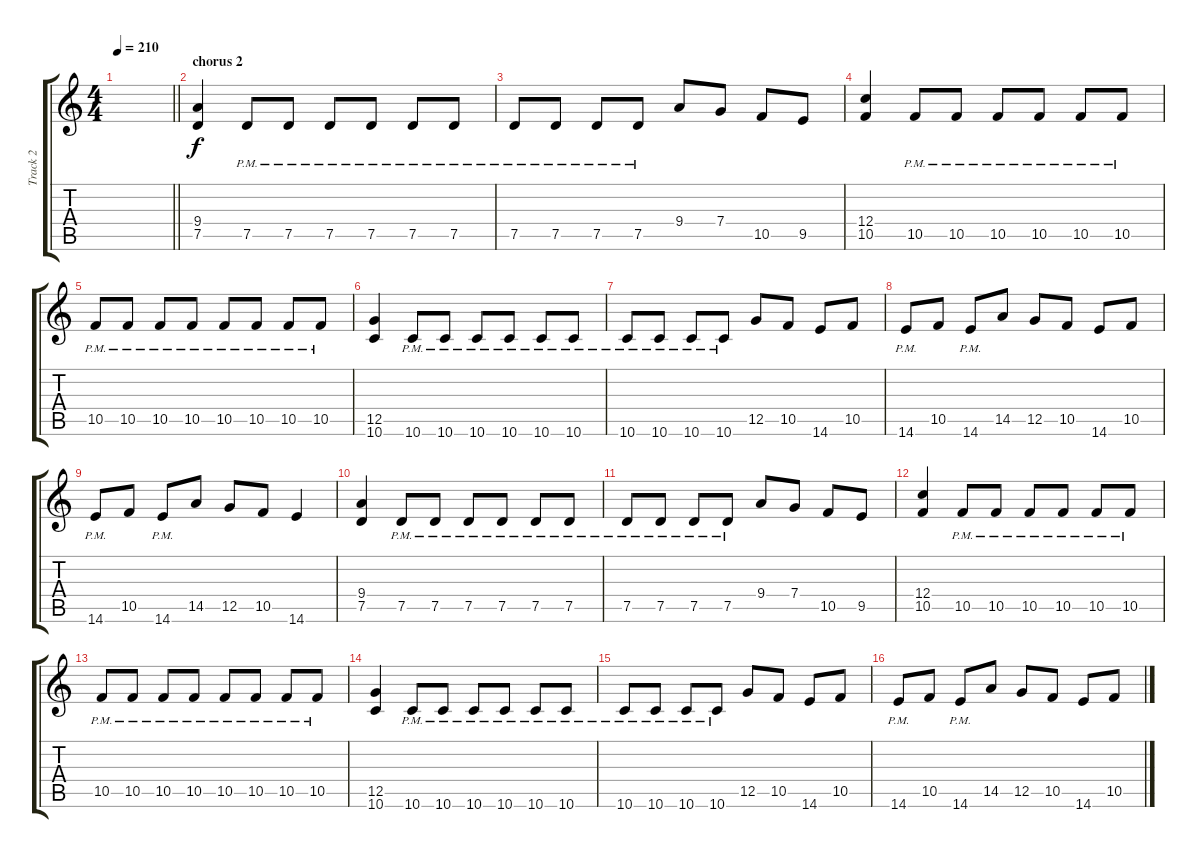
\track ("Track 2" "Track 2") {instrument distortionguitar}
\staff {score tabs}
\tuning (D4 A3 F3 C3 G2 D2) {hide}
\ts (4 4)
\tempo 210
\clef g2
\barLineRight lightlight
\ks c
|
\section ("" "chorus 2")
(9.4 7.5).4 7.5{pm}.8 7.5{pm}.8 7.5{pm}.8 7.5{pm}.8 7.5{pm}.8 7.5{pm}.8 |
7.5{pm}.8 7.5{pm}.8 7.5{pm}.8 7.5{pm}.8 9.4.8 7.4.8 10.5.8 9.5.8 |
(12.4 10.5).4 10.5{pm}.8 10.5{pm}.8 10.5{pm}.8 10.5{pm}.8 10.5{pm}.8 10.5{pm}.8 |
10.5{pm}.8 10.5{pm}.8 10.5{pm}.8 10.5{pm}.8 10.5{pm}.8 10.5{pm}.8 10.5{pm}.8 10.5{pm}.8 |
(12.5 10.6).4 10.6{pm}.8 10.6{pm}.8 10.6{pm}.8 10.6{pm}.8 10.6{pm}.8 10.6{pm}.8 |
10.6{pm}.8 10.6{pm}.8 10.6{pm}.8 10.6{pm}.8 12.5.8 10.5.8 14.6.8 10.5.8 |
14.6{pm}.8 10.5.8 14.6{pm}.8 14.5.8 12.5.8 10.5.8 14.6.8 10.5.8 |
14.6{pm}.8 10.5.8 14.6{pm}.8 14.5.8 12.5.8 10.5.8 14.6.4 |
(9.4 7.5).4 7.5{pm}.8 7.5{pm}.8 7.5{pm}.8 7.5{pm}.8 7.5{pm}.8 7.5{pm}.8 |
7.5{pm}.8 7.5{pm}.8 7.5{pm}.8 7.5{pm}.8 9.4.8 7.4.8 10.5.8 9.5.8 |
(12.4 10.5).4 10.5{pm}.8 10.5{pm}.8 10.5{pm}.8 10.5{pm}.8 10.5{pm}.8 10.5{pm}.8 |
10.5{pm}.8 10.5{pm}.8 10.5{pm}.8 10.5{pm}.8 10.5{pm}.8 10.5{pm}.8 10.5{pm}.8 10.5{pm}.8 |
(12.5 10.6).4 10.6{pm}.8 10.6{pm}.8 10.6{pm}.8 10.6{pm}.8 10.6{pm}.8 10.6{pm}.8 |
10.6{pm}.8 10.6{pm}.8 10.6{pm}.8 10.6{pm}.8 12.5.8 10.5.8 14.6.8 10.5.8 |
14.6{pm}.8 10.5.8 14.6{pm}.8 14.5.8 12.5.8 10.5.8 14.6.8 10.5.8
